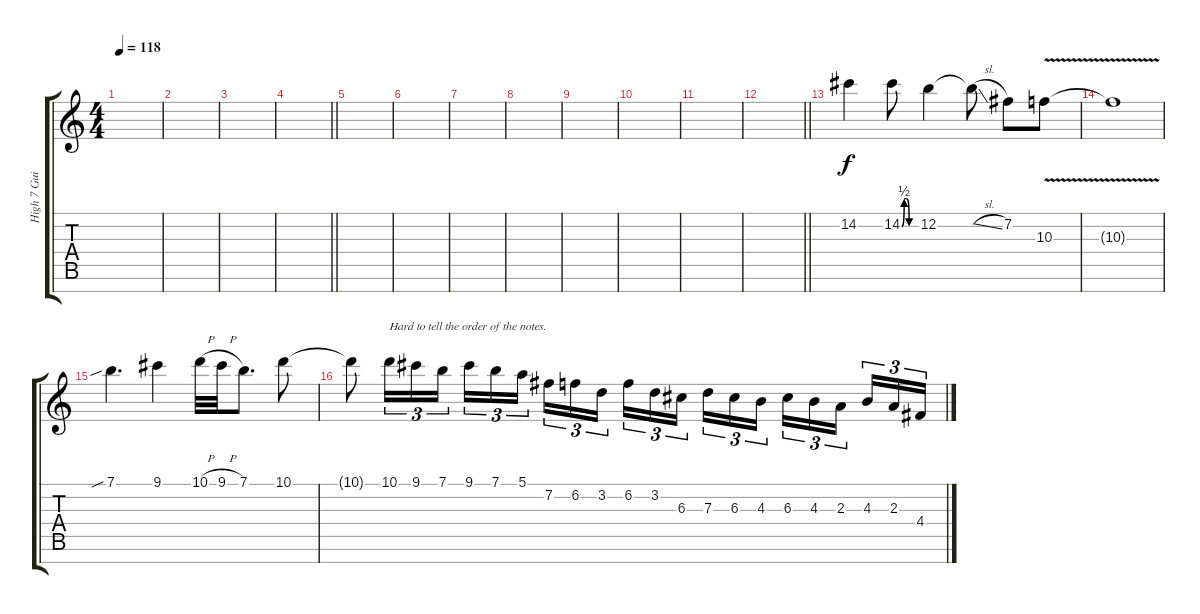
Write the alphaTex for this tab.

\track ("High 7 Guitar #1" "High 7 Gui") {instrument electricguitarjazz}
\staff {score tabs}
\tuning (E4 B3 G3 D3 A2 D2 B1) {hide}
\ts (4 4)
\tempo 118
\clef g2
\ks c
|
|
|
\barLineRight lightlight
|
\section ("" "")
|
|
|
|
|
|
|
\barLineRight lightlight
|
\section ("" "")
14.2.4{dy f volume 13 instrument distortionguitar} 14.2{be (custom 0 0 10 2 20 2 30 0 60 0)}.8 12.2.4 12.2{sl t}.8 7.2.8 10.3{v}.8 |
10.3{t}.1 |
7.1{sib}.4{d} 9.1.4 10.1{h}.32 9.1{h}.32 7.1.8{d} 10.1.8 |
10.1{t}.8 10.1.16{tu (3 2) txt "Hard to tell the order of the notes."} 9.1.16{tu (3 2)} 7.1.16{tu (3 2)} 9.1.16{tu (3 2)} 7.1.16{tu (3 2)} 5.1.16{tu (3 2) beam splitsecondary} 7.2.16{tu (3 2)} 6.2.16{tu (3 2)} 3.2.16{tu (3 2)} 6.2.16{tu (3 2)} 3.2.16{tu (3 2)} 6.3.16{tu (3 2) beam splitsecondary} 7.3.16{tu (3 2)} 6.3.16{tu (3 2)} 4.3.16{tu (3 2)} 6.3.16{tu (3 2)} 4.3.16{tu (3 2)} 2.3.16{tu (3 2) beam splitsecondary} 4.3.16{tu (3 2)} 2.3.16{tu (3 2)} 4.4.16{tu (3 2)}
